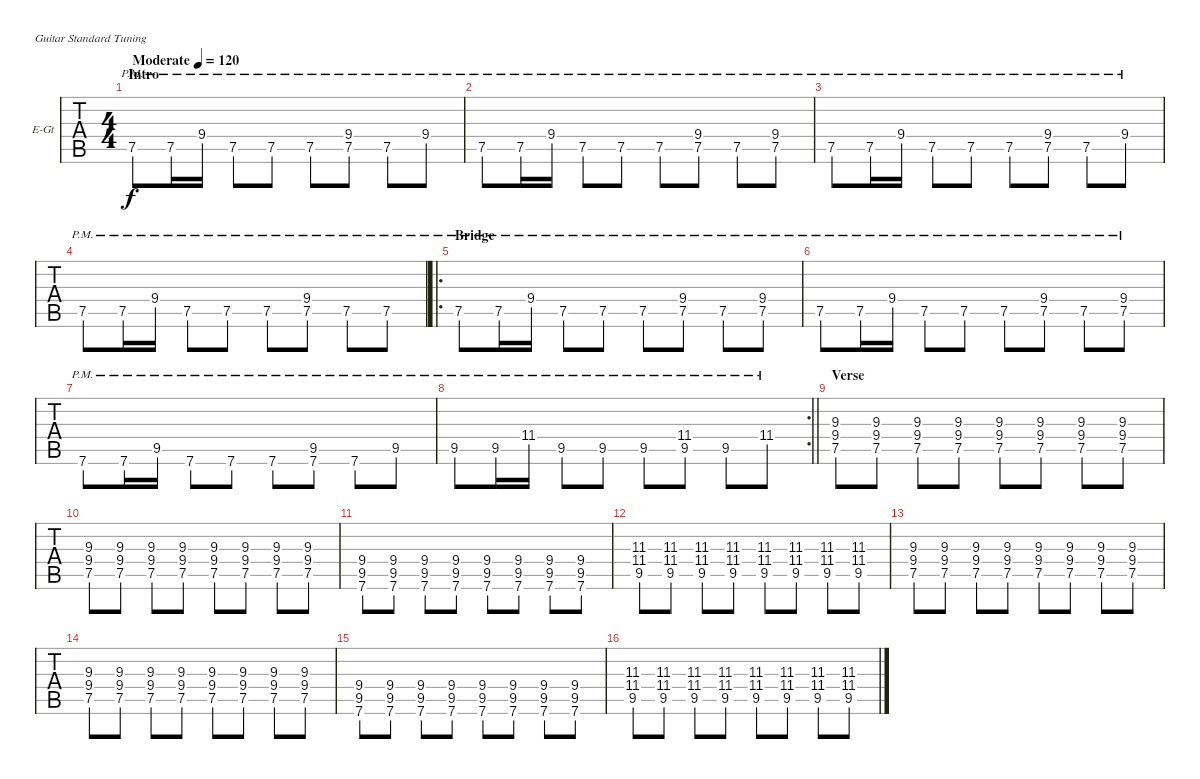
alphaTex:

\bracketExtendMode groupsimilarinstruments
\firstSystemTrackNameOrientation horizontal
\otherSystemsTrackNameOrientation horizontal
\track ("Albert" "E-Gt") {instrument overdrivenguitar}
\staff {tabs}
\tuning (E4 B3 G3 D3 A2 E2)
\ts (4 4)
\beaming (8 2 2 2 2)
\section ("" "Intro")
\tempo (120 "Moderate")
\clef g2
\ks c
7.5{pm}.8{dy f instrument overdrivenguitar} 7.5{pm}.16 9.4{pm}.16 7.5{pm}.8 7.5{pm}.8 7.5{pm}.8 (7.5{pm} 9.4{pm}).8 7.5{pm}.8 9.4{pm}.8 |
7.5{pm}.8 7.5{pm}.16 9.4{pm}.16 7.5{pm}.8 7.5{pm}.8 7.5{pm}.8 (7.5{pm} 9.4{pm}).8 7.5{pm}.8 (9.4{pm} 7.5{pm}).8 |
7.5{pm}.8 7.5{pm}.16 9.4{pm}.16 7.5{pm}.8 7.5{pm}.8 7.5{pm}.8 (7.5{pm} 9.4{pm}).8 7.5{pm}.8 9.4{pm}.8 |
7.5{pm}.8 7.5{pm}.16 9.4{pm}.16 7.5{pm}.8 7.5{pm}.8 7.5{pm}.8 (7.5{pm} 9.4{pm}).8 7.5{pm}.8 7.5{pm}.8 |
\ro
\section ("" "Bridge")
7.5{pm}.8 7.5{pm}.16 9.4{pm}.16 7.5{pm}.8 7.5{pm}.8 7.5{pm}.8 (7.5{pm} 9.4{pm}).8 7.5{pm}.8 (9.4{pm} 7.5{pm}).8 |
7.5{pm}.8 7.5{pm}.16 9.4{pm}.16 7.5{pm}.8 7.5{pm}.8 7.5{pm}.8 (7.5{pm} 9.4{pm}).8 7.5{pm}.8 (9.4{pm} 7.5{pm}).8 |
7.6{pm}.8 7.6{pm}.16 9.5{pm}.16 7.6{pm}.8 7.6{pm}.8 7.6{pm}.8 (9.5{pm} 7.6{pm}).8 7.6{pm}.8 9.5{pm}.8 |
\rc 2
\barLineRight lightlight
9.5{pm}.8 9.5{pm}.16 11.4{pm}.16 9.5{pm}.8 9.5{pm}.8 9.5{pm}.8 (11.4{pm} 9.5{pm}).8 9.5{pm}.8 11.4{pm}.8 |
\section ("" "Verse")
(9.3 9.4 7.5).8 (9.3 9.4 7.5).8 (9.3 9.4 7.5).8 (9.3 9.4 7.5).8 (9.3 9.4 7.5).8 (9.3 9.4 7.5).8 (9.3 9.4 7.5).8 (9.3 9.4 7.5).8 |
(9.3 9.4 7.5).8 (9.3 9.4 7.5).8 (9.3 9.4 7.5).8 (9.3 9.4 7.5).8 (9.3 9.4 7.5).8 (9.3 9.4 7.5).8 (9.3 9.4 7.5).8 (9.3 9.4 7.5).8 |
(9.4 9.5 7.6).8 (9.4 9.5 7.6).8 (9.4 9.5 7.6).8 (9.4 9.5 7.6).8 (9.4 9.5 7.6).8 (9.4 9.5 7.6).8 (9.4 9.5 7.6).8 (9.4 9.5 7.6).8 |
(11.3 11.4 9.5).8 (11.3 11.4 9.5).8 (11.3 11.4 9.5).8 (11.3 11.4 9.5).8 (11.3 11.4 9.5).8 (11.3 11.4 9.5).8 (11.3 11.4 9.5).8 (11.3 11.4 9.5).8 |
(9.3 9.4 7.5).8 (9.3 9.4 7.5).8 (9.3 9.4 7.5).8 (9.3 9.4 7.5).8 (9.3 9.4 7.5).8 (9.3 9.4 7.5).8 (9.3 9.4 7.5).8 (9.3 9.4 7.5).8 |
(9.3 9.4 7.5).8 (9.3 9.4 7.5).8 (9.3 9.4 7.5).8 (9.3 9.4 7.5).8 (9.3 9.4 7.5).8 (9.3 9.4 7.5).8 (9.3 9.4 7.5).8 (9.3 9.4 7.5).8 |
(9.4 9.5 7.6).8 (9.4 9.5 7.6).8 (9.4 9.5 7.6).8 (9.4 9.5 7.6).8 (9.4 9.5 7.6).8 (9.4 9.5 7.6).8 (9.4 9.5 7.6).8 (9.4 9.5 7.6).8 |
(11.3 11.4 9.5).8 (11.3 11.4 9.5).8 (11.3 11.4 9.5).8 (11.3 11.4 9.5).8 (11.3 11.4 9.5).8 (11.3 11.4 9.5).8 (11.3 11.4 9.5).8 (11.3 11.4 9.5).8
